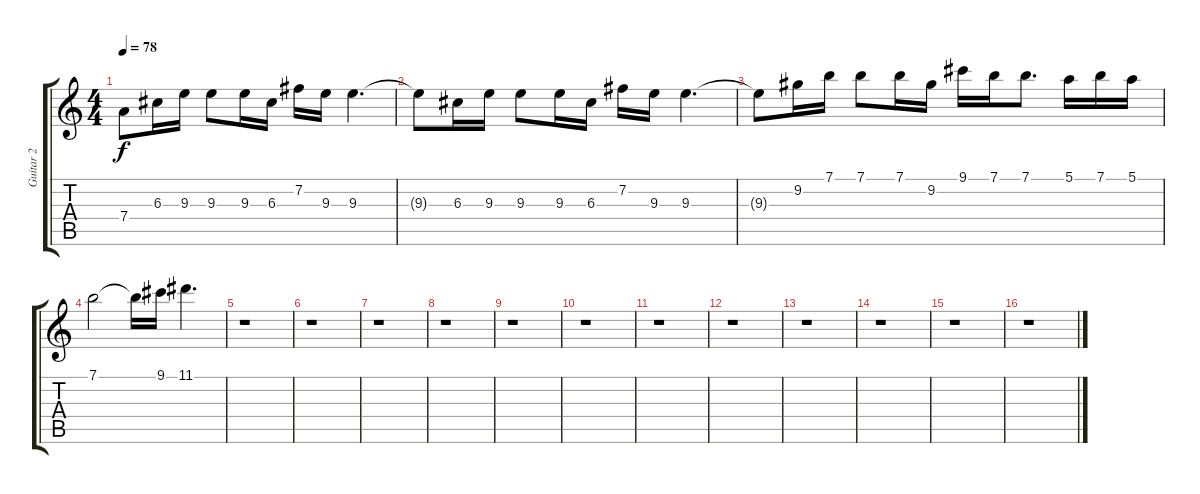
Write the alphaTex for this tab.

\track ("Guitar 2" "Guitar 2") {instrument overdrivenguitar}
\staff {score tabs}
\tuning (E4 B3 G3 D3 A2 E2) {hide}
\ts (4 4)
\tempo 78
\clef g2
\ks c
7.4.8{dy f instrument overdrivenguitar} 6.3.16 9.3.16 9.3.8 9.3.16 6.3.16 7.2.16 9.3.16 9.3.4{d} |
9.3{t}.8 6.3.16 9.3.16 9.3.8 9.3.16 6.3.16 7.2.16 9.3.16 9.3.4{d} |
9.3{t}.8 9.2.16 7.1.16 7.1.8 7.1.16 9.2.16 9.1.16 7.1.16 7.1.8{d} 5.1.16 7.1.16 5.1.16 |
7.1.2 7.1{t}.16 9.1.16 11.1.4{d} |
r.1 |
r.1 |
r.1 |
r.1 |
r.1 |
r.1 |
r.1 |
r.1 |
r.1 |
r.1 |
r.1 |
r.1
